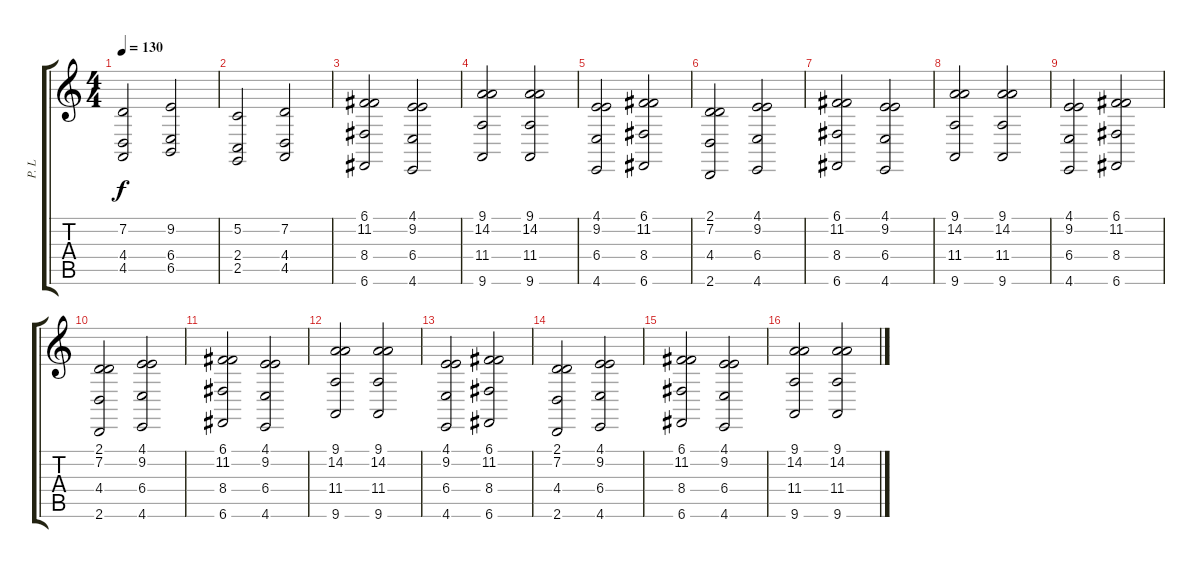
\track ("      P. Lof (keyboard)" "      P. L") {instrument stringensemble1}
\staff {score tabs}
\tuning (C4 G3 Eb3 Bb2 F2 C2) {hide}
\ts (4 4)
\tempo 130
\clef g2
\ks c
(7.2 4.4 4.5).2{dy f} (9.2 6.4 6.5).2 |
(5.2 2.4 2.5).2 (7.2 4.4 4.5).2 |
(6.1 11.2 8.4 6.6).2 (4.1 9.2 6.4 4.6).2 |
(9.1 14.2 11.4 9.6).2 (9.1 14.2 11.4 9.6).2 |
(4.1 9.2 6.4 4.6).2 (6.1 11.2 8.4 6.6).2 |
(2.1 7.2 4.4 2.6).2 (4.1 9.2 6.4 4.6).2 |
(6.1 11.2 8.4 6.6).2 (4.1 9.2 6.4 4.6).2 |
(9.1 14.2 11.4 9.6).2 (9.1 14.2 11.4 9.6).2 |
(4.1 9.2 6.4 4.6).2 (6.1 11.2 8.4 6.6).2 |
(2.1 7.2 4.4 2.6).2 (4.1 9.2 6.4 4.6).2 |
(6.1 11.2 8.4 6.6).2 (4.1 9.2 6.4 4.6).2 |
(9.1 14.2 11.4 9.6).2 (9.1 14.2 11.4 9.6).2 |
(4.1 9.2 6.4 4.6).2 (6.1 11.2 8.4 6.6).2 |
(2.1 7.2 4.4 2.6).2 (4.1 9.2 6.4 4.6).2 |
(6.1 11.2 8.4 6.6).2 (4.1 9.2 6.4 4.6).2 |
(9.1 14.2 11.4 9.6).2 (9.1 14.2 11.4 9.6).2
